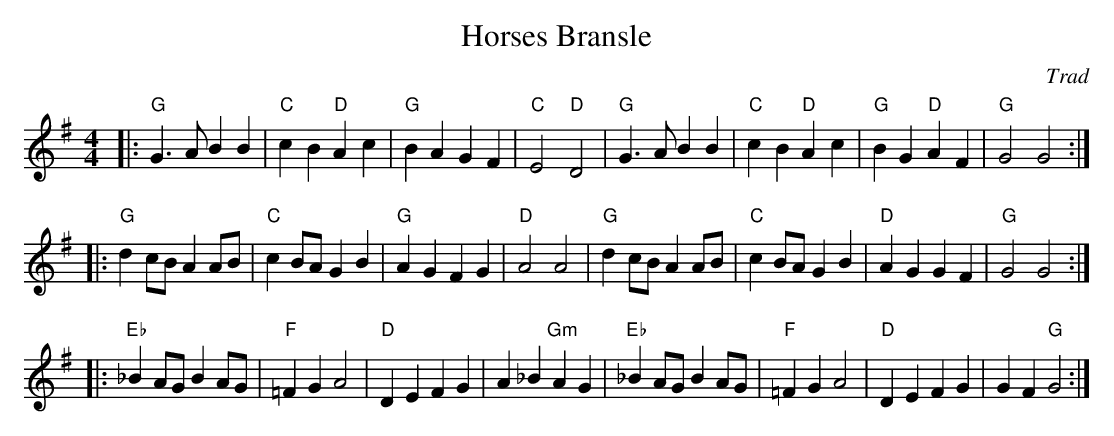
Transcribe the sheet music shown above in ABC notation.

X:1
T:Horses Bransle
C:Trad
M:4/4
L:1/8
E:12
K:G
|:"G"G3 A B2 B2|"C"c2 B2 "D"A2 c2|"G"B2 A2 G2 F2|"C"E4 "D"D4|\
"G"G3 A B2 B2|"C"c2 B2 "D"A2 c2|"G"B2 G2 "D"A2 F2|"G"G4 G4:|*
|:"G"d2 cB A2 AB|"C"c2 BA G2 B2|"G"A2 G2 F2 G2|"D"A4 A4|\
"G"d2 cB A2 AB|"C"c2 BA G2 B2|"D"A2 G2 G2 F2|"G"G4 G4:|*
E:11
|:"Eb"_B2 AG B2 AG|"F"=F2 G2 A4|"D"D2 E2 F2 G2|A2 _B2 "Gm"A2 G2|\
"Eb"_B2 AG B2 AG|"F"=F2 G2 A4|"D"D2 E2 F2 G2|G2 F2 "G"G4:|**
